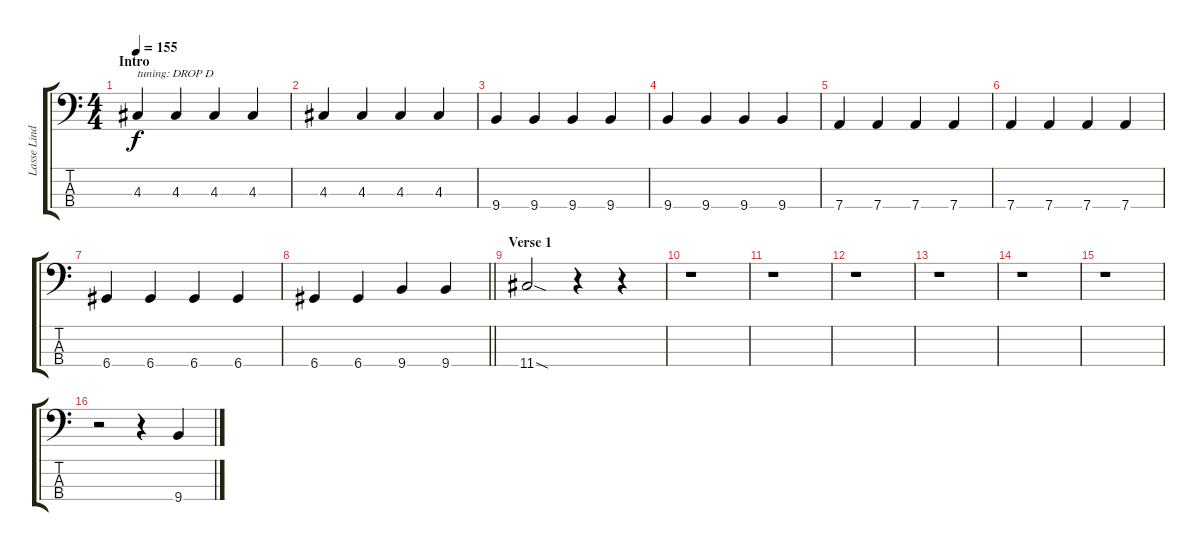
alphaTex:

\track ("Lasse Lindfors - Bass" "Lasse Lind") {instrument electricbassfinger}
\staff {score tabs}
\tuning (G2 D2 A1 D1) {hide}
\ts (4 4)
\section ("" "Intro")
\tempo 155
\clef f4
\ks c
4.3.4{txt "tuning: DROP D" dy f instrument electricbassfinger} 4.3.4 4.3.4 4.3.4 |
4.3.4 4.3.4 4.3.4 4.3.4 |
9.4.4 9.4.4 9.4.4 9.4.4 |
9.4.4 9.4.4 9.4.4 9.4.4 |
7.4.4 7.4.4 7.4.4 7.4.4 |
7.4.4 7.4.4 7.4.4 7.4.4 |
6.4.4 6.4.4 6.4.4 6.4.4 |
\barLineRight lightlight
6.4.4 6.4.4 9.4.4 9.4.4 |
\section ("" "Verse 1")
11.4{sod}.2 r.4 r.4 |
r.1 |
r.1 |
r.1 |
r.1 |
r.1 |
r.1 |
r.2 r.4 9.4.4
